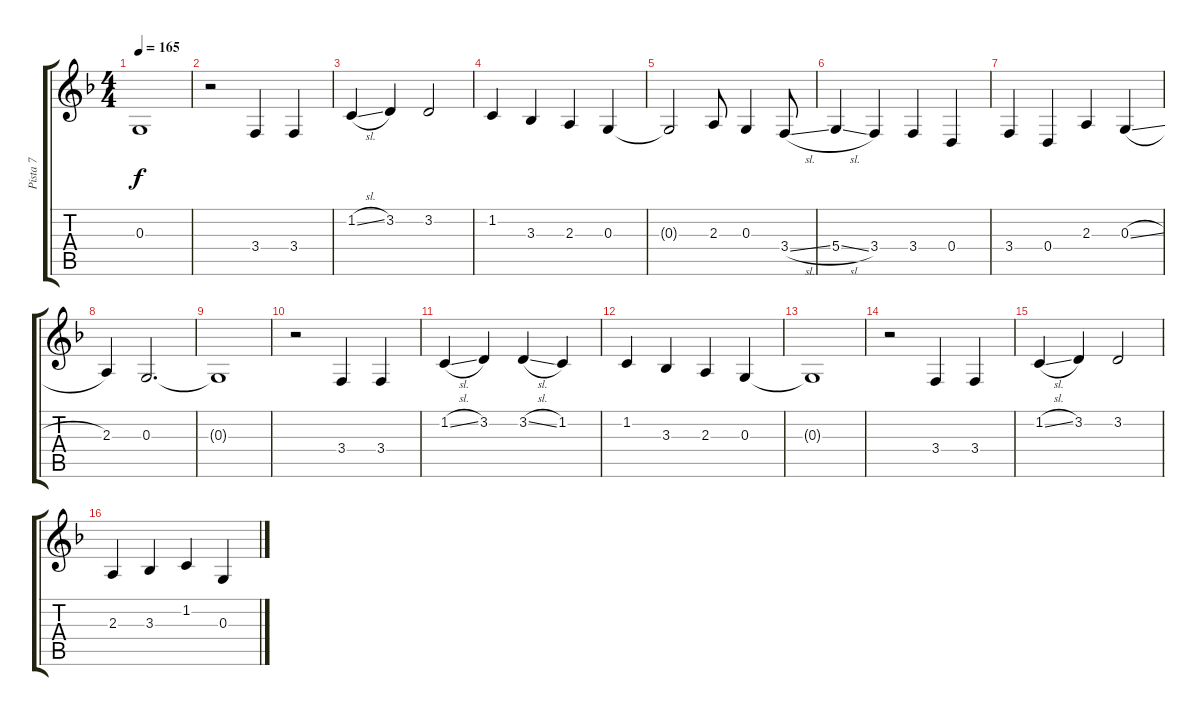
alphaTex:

\track ("Pista 7" "Pista 7") {instrument electricgrandpiano}
\staff {score tabs}
\tuning (E4 B3 G3 D3 A2 E2) {hide}
\ts (4 4)
\tempo 165
\clef g2
\ks f
0.3{t}.1{dy f} |
r.2 3.4.4 3.4.4 |
1.2{sl}.4 3.2.4 3.2.2 |
1.2.4 3.3.4 2.3.4 0.3.4 |
0.3{t}.2 2.3.8 0.3.4 3.4{sl}.8 |
5.4{sl}.4 3.4.4 3.4.4 0.4.4 |
3.4.4 0.4.4 2.3.4 0.3{sl}.4 |
2.3.4 0.3.2{d} |
0.3{t}.1 |
r.2 3.4.4 3.4.4 |
1.2{sl}.4 3.2.4 3.2{sl}.4 1.2.4 |
1.2.4 3.3.4 2.3.4 0.3.4 |
0.3{t}.1 |
r.2 3.4.4 3.4.4 |
1.2{sl}.4 3.2.4 3.2.2 |
2.3.4 3.3.4 1.2.4 0.3.4
